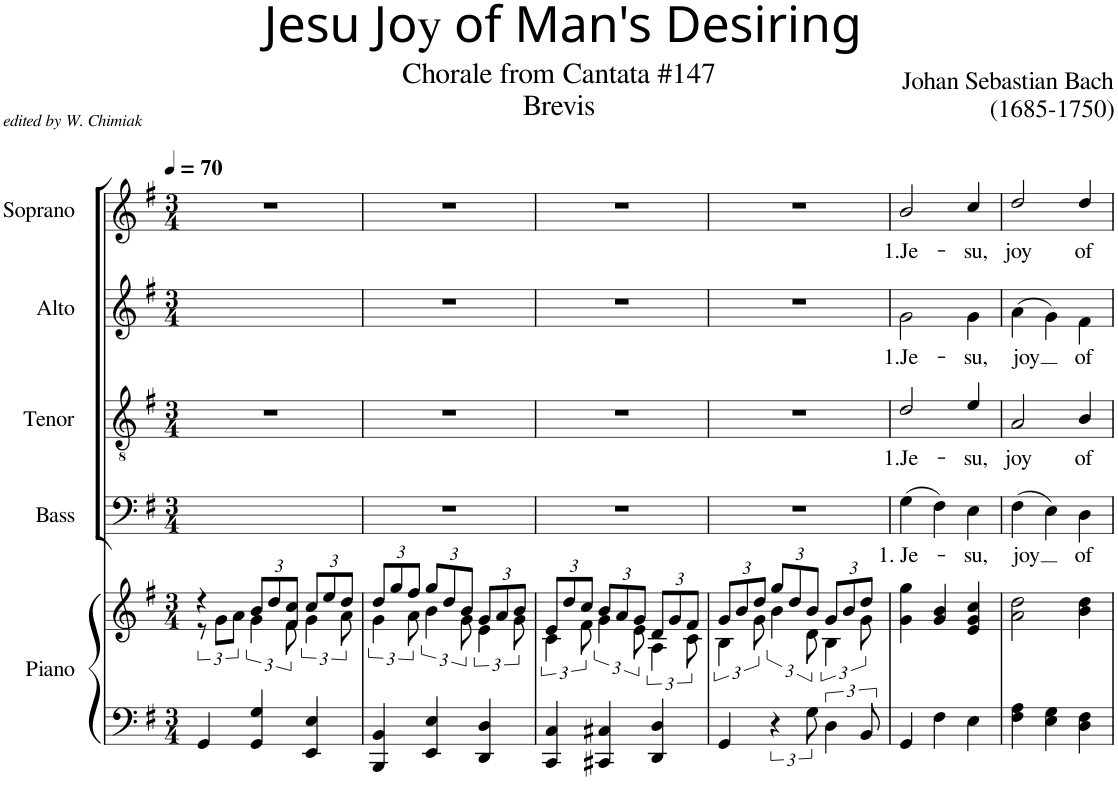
**kern	**kern	**kern	**text	**kern	**text	**kern	**text	**kern	**text
*part5	*part5	*part4	*part4	*part3	*part3	*part2	*part2	*part1	*part1
*staff6	*staff5	*staff4	*staff4	*staff3	*staff3	*staff2	*staff2	*staff1	*staff1
*I"Piano	*	*I"Bass	*	*I"Tenor	*	*I"Alto	*	*I"Soprano	*
*I'Pno.	*	*I'B.	*	*I'T.	*	*I'A.	*	*I'S.	*
*clefF4	*clefG2	*clefF4	*	*clefGv2	*	*clefG2	*	*clefG2	*
*k[f#]	*k[f#]	*k[f#]	*	*k[f#]	*	*k[f#]	*	*k[f#]	*
*G:	*G:	*G:	*	*G:	*	*G:	*	*G:	*
*M3/4	*M3/4	*M3/4	*	*M3/4	*	*M3/4	*	*M3/4	*
*MM70	*MM70	*MM70	*	*MM70	*	*MM70	*	*MM70	*
=1	=1	=1	=1	=1	=1	=1	=1	=1	=1
*	*^	*	*	*	*	*	*	*	*
4GG/	4r	12r	2.ryy	.	2.r	.	2.ryy	.	2.r	.
.	.	12g\L	.	.	.	.	.	.	.	.
.	.	12a\J	.	.	.	.	.	.	.	.
*	*	*Xbrackettup	*	*	*	*	*	*	*	*
4GG/ 4G/	6g\	12b/L	.	.	.	.	.	.	.	.
.	.	12dd/	.	.	.	.	.	.	.	.
.	12f#\	12f#/ 12cc/J	.	.	.	.	.	.	.	.
*	*brackettup	*Xbrackettup	*	*	*	*	*	*	*	*
4EE/ 4E/	6g\	12cc/L	.	.	.	.	.	.	.	.
.	.	12ee/	.	.	.	.	.	.	.	.
.	12a\	12dd/J	.	.	.	.	.	.	.	.
=2	=2	=2	=2	=2	=2	=2	=2	=2	=2	=2
*	*brackettup	*Xbrackettup	*	*	*	*	*	*	*	*
4BBB/ 4BB/	6g\	12dd/L	2.r	.	2.r	.	2.r	.	2.r	.
.	.	12gg/	.	.	.	.	.	.	.	.
.	12a\	12ff#/J	.	.	.	.	.	.	.	.
*	*brackettup	*Xbrackettup	*	*	*	*	*	*	*	*
4EE/ 4E/	6b\	12gg/L	.	.	.	.	.	.	.	.
.	.	12dd/	.	.	.	.	.	.	.	.
.	12g\	12b/J	.	.	.	.	.	.	.	.
*	*brackettup	*Xbrackettup	*	*	*	*	*	*	*	*
4DD/ 4D/	6e\	12g/L	.	.	.	.	.	.	.	.
.	.	12a/	.	.	.	.	.	.	.	.
.	12g\	12b/J	.	.	.	.	.	.	.	.
=3	=3	=3	=3	=3	=3	=3	=3	=3	=3	=3
*	*brackettup	*Xbrackettup	*	*	*	*	*	*	*	*
4CC/ 4C/	6c\	12e/L	2.r	.	2.r	.	2.r	.	2.r	.
.	.	12dd/	.	.	.	.	.	.	.	.
.	12f#\	12cc/J	.	.	.	.	.	.	.	.
*	*brackettup	*Xbrackettup	*	*	*	*	*	*	*	*
4CC#X/ 4C#X/	6g\	12b/L	.	.	.	.	.	.	.	.
.	.	12a/	.	.	.	.	.	.	.	.
.	12e\	12g/J	.	.	.	.	.	.	.	.
*	*brackettup	*Xbrackettup	*	*	*	*	*	*	*	*
4DD/ 4D/	6A\	12d/L	.	.	.	.	.	.	.	.
.	.	12g/	.	.	.	.	.	.	.	.
.	12c\	12f#/J	.	.	.	.	.	.	.	.
=4	=4	=4	=4	=4	=4	=4	=4	=4	=4	=4
*	*brackettup	*Xbrackettup	*	*	*	*	*	*	*	*
4GG/	6B\	12g/L	2.r	.	2.r	.	2.r	.	2.r	.
.	.	12b/	.	.	.	.	.	.	.	.
.	12g\	12dd/J	.	.	.	.	.	.	.	.
*	*brackettup	*Xbrackettup	*	*	*	*	*	*	*	*
6r	6b\	12gg/L	.	.	.	.	.	.	.	.
.	.	12dd/	.	.	.	.	.	.	.	.
12G\	12d\	12b/J	.	.	.	.	.	.	.	.
*	*brackettup	*Xbrackettup	*	*	*	*	*	*	*	*
6D\	6B\	12g/L	.	.	.	.	.	.	.	.
.	.	12b/	.	.	.	.	.	.	.	.
12BB/	12g\	12dd/J	.	.	.	.	.	.	.	.
=5	=5	=5	=5	=5	=5	=5	=5	=5	=5	=5
!	!	!	!	!LO:LY:b	!	!LO:LY:b	!	!LO:LY:b	!	!LO:LY:b
*	*v	*v	*	*	*	*	*	*	*	*
4GG/	4g\ 4gg\	(4G\	1. Je-	2d/	1.Je-	2g\	1.Je-	2b/	1.Je-
4F#\	4g/ 4b/	4F#\)	.	.	.	.	.	.	.
!	!	!	!LO:LY:b	!	!LO:LY:b	!	!LO:LY:b	!	!LO:LY:b
4E\	4e/ 4g/ 4cc/	4E\	-su,	4e/	-su,	4g\	-su,	4cc/	-su,
=6	=6	=6	=6	=6	=6	=6	=6	=6	=6
!	!	!	!LO:LY:b	!	!LO:LY:b	!	!LO:LY:b	!	!LO:LY:b
4F#\ 4A\	2a\ 2dd\	(4F#\	joy	2A/	joy	(4a\	joy	2dd/	joy
4E\ 4G\	.	4E\)	.	.	.	4g\)	.	.	.
!	!	!	!LO:LY:b	!	!LO:LY:b	!	!LO:LY:b	!	!LO:LY:b
4D\ 4F#\	4b\ 4dd\	4D\	of	4B/	of	4f#\	of	4dd/	of
=	=	=	=	=	=	=	=	=	=
*-	*-	*-	*-	*-	*-	*-	*-	*-	*-
